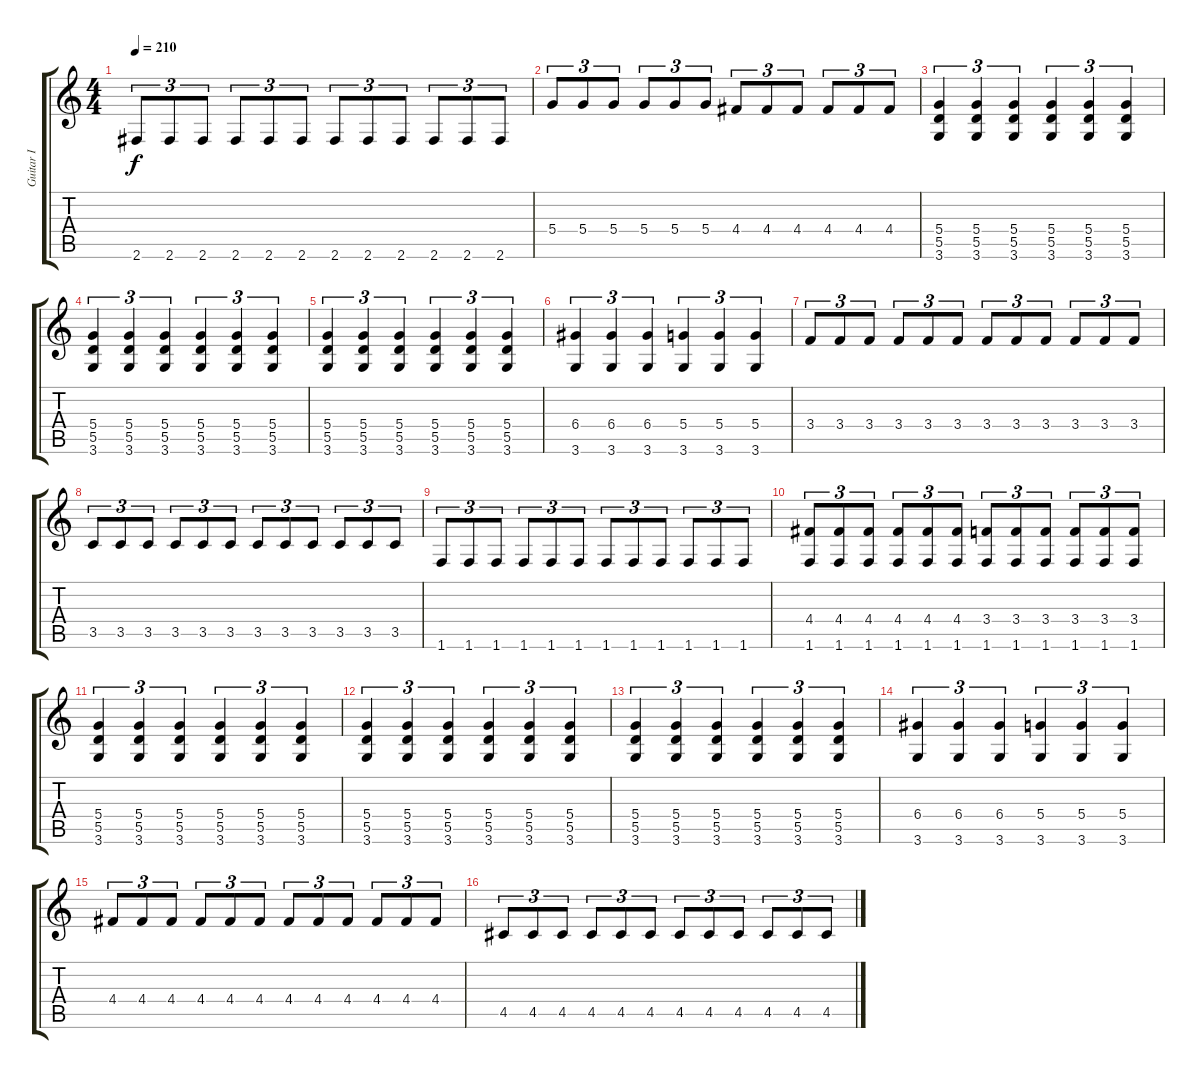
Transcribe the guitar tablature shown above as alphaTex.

\track ("Guitar I" "Guitar I") {instrument distortionguitar}
\staff {score tabs}
\tuning (E4 B3 G3 D3 A2 E2) {hide}
\ts (4 4)
\tempo 210
\clef g2
\ks c
2.6.8{tu (3 2) dy f} 2.6.8{tu (3 2)} 2.6.8{tu (3 2)} 2.6.8{tu (3 2)} 2.6.8{tu (3 2)} 2.6.8{tu (3 2)} 2.6.8{tu (3 2)} 2.6.8{tu (3 2)} 2.6.8{tu (3 2)} 2.6.8{tu (3 2)} 2.6.8{tu (3 2)} 2.6.8{tu (3 2)} |
5.4.8{tu (3 2)} 5.4.8{tu (3 2)} 5.4.8{tu (3 2)} 5.4.8{tu (3 2)} 5.4.8{tu (3 2)} 5.4.8{tu (3 2)} 4.4.8{tu (3 2)} 4.4.8{tu (3 2)} 4.4.8{tu (3 2)} 4.4.8{tu (3 2)} 4.4.8{tu (3 2)} 4.4.8{tu (3 2)} |
(5.4 5.5 3.6).4{tu (3 2)} (5.4 5.5 3.6).4{tu (3 2)} (5.4 5.5 3.6).4{tu (3 2)} (5.4 5.5 3.6).4{tu (3 2)} (5.4 5.5 3.6).4{tu (3 2)} (5.4 5.5 3.6).4{tu (3 2)} |
(5.4 5.5 3.6).4{tu (3 2)} (5.4 5.5 3.6).4{tu (3 2)} (5.4 5.5 3.6).4{tu (3 2)} (5.4 5.5 3.6).4{tu (3 2)} (5.4 5.5 3.6).4{tu (3 2)} (5.4 5.5 3.6).4{tu (3 2)} |
(5.4 5.5 3.6).4{tu (3 2)} (5.4 5.5 3.6).4{tu (3 2)} (5.4 5.5 3.6).4{tu (3 2)} (5.4 5.5 3.6).4{tu (3 2)} (5.4 5.5 3.6).4{tu (3 2)} (5.4 5.5 3.6).4{tu (3 2)} |
(6.4 3.6).4{tu (3 2)} (6.4 3.6).4{tu (3 2)} (6.4 3.6).4{tu (3 2)} (5.4 3.6).4{tu (3 2)} (5.4 3.6).4{tu (3 2)} (5.4 3.6).4{tu (3 2)} |
3.4.8{tu (3 2)} 3.4.8{tu (3 2)} 3.4.8{tu (3 2)} 3.4.8{tu (3 2)} 3.4.8{tu (3 2)} 3.4.8{tu (3 2)} 3.4.8{tu (3 2)} 3.4.8{tu (3 2)} 3.4.8{tu (3 2)} 3.4.8{tu (3 2)} 3.4.8{tu (3 2)} 3.4.8{tu (3 2)} |
3.5.8{tu (3 2)} 3.5.8{tu (3 2)} 3.5.8{tu (3 2)} 3.5.8{tu (3 2)} 3.5.8{tu (3 2)} 3.5.8{tu (3 2)} 3.5.8{tu (3 2)} 3.5.8{tu (3 2)} 3.5.8{tu (3 2)} 3.5.8{tu (3 2)} 3.5.8{tu (3 2)} 3.5.8{tu (3 2)} |
1.6.8{tu (3 2)} 1.6.8{tu (3 2)} 1.6.8{tu (3 2)} 1.6.8{tu (3 2)} 1.6.8{tu (3 2)} 1.6.8{tu (3 2)} 1.6.8{tu (3 2)} 1.6.8{tu (3 2)} 1.6.8{tu (3 2)} 1.6.8{tu (3 2)} 1.6.8{tu (3 2)} 1.6.8{tu (3 2)} |
(4.4 1.6).8{tu (3 2)} (4.4 1.6).8{tu (3 2)} (4.4 1.6).8{tu (3 2)} (4.4 1.6).8{tu (3 2)} (4.4 1.6).8{tu (3 2)} (4.4 1.6).8{tu (3 2)} (3.4 1.6).8{tu (3 2)} (3.4 1.6).8{tu (3 2)} (3.4 1.6).8{tu (3 2)} (3.4 1.6).8{tu (3 2)} (3.4 1.6).8{tu (3 2)} (3.4 1.6).8{tu (3 2)} |
(5.4 5.5 3.6).4{tu (3 2)} (5.4 5.5 3.6).4{tu (3 2)} (5.4 5.5 3.6).4{tu (3 2)} (5.4 5.5 3.6).4{tu (3 2)} (5.4 5.5 3.6).4{tu (3 2)} (5.4 5.5 3.6).4{tu (3 2)} |
(5.4 5.5 3.6).4{tu (3 2)} (5.4 5.5 3.6).4{tu (3 2)} (5.4 5.5 3.6).4{tu (3 2)} (5.4 5.5 3.6).4{tu (3 2)} (5.4 5.5 3.6).4{tu (3 2)} (5.4 5.5 3.6).4{tu (3 2)} |
(5.4 5.5 3.6).4{tu (3 2)} (5.4 5.5 3.6).4{tu (3 2)} (5.4 5.5 3.6).4{tu (3 2)} (5.4 5.5 3.6).4{tu (3 2)} (5.4 5.5 3.6).4{tu (3 2)} (5.4 5.5 3.6).4{tu (3 2)} |
(6.4 3.6).4{tu (3 2)} (6.4 3.6).4{tu (3 2)} (6.4 3.6).4{tu (3 2)} (5.4 3.6).4{tu (3 2)} (5.4 3.6).4{tu (3 2)} (5.4 3.6).4{tu (3 2)} |
4.4.8{tu (3 2)} 4.4.8{tu (3 2)} 4.4.8{tu (3 2)} 4.4.8{tu (3 2)} 4.4.8{tu (3 2)} 4.4.8{tu (3 2)} 4.4.8{tu (3 2)} 4.4.8{tu (3 2)} 4.4.8{tu (3 2)} 4.4.8{tu (3 2)} 4.4.8{tu (3 2)} 4.4.8{tu (3 2)} |
4.5.8{tu (3 2)} 4.5.8{tu (3 2)} 4.5.8{tu (3 2)} 4.5.8{tu (3 2)} 4.5.8{tu (3 2)} 4.5.8{tu (3 2)} 4.5.8{tu (3 2)} 4.5.8{tu (3 2)} 4.5.8{tu (3 2)} 4.5.8{tu (3 2)} 4.5.8{tu (3 2)} 4.5.8{tu (3 2)}
